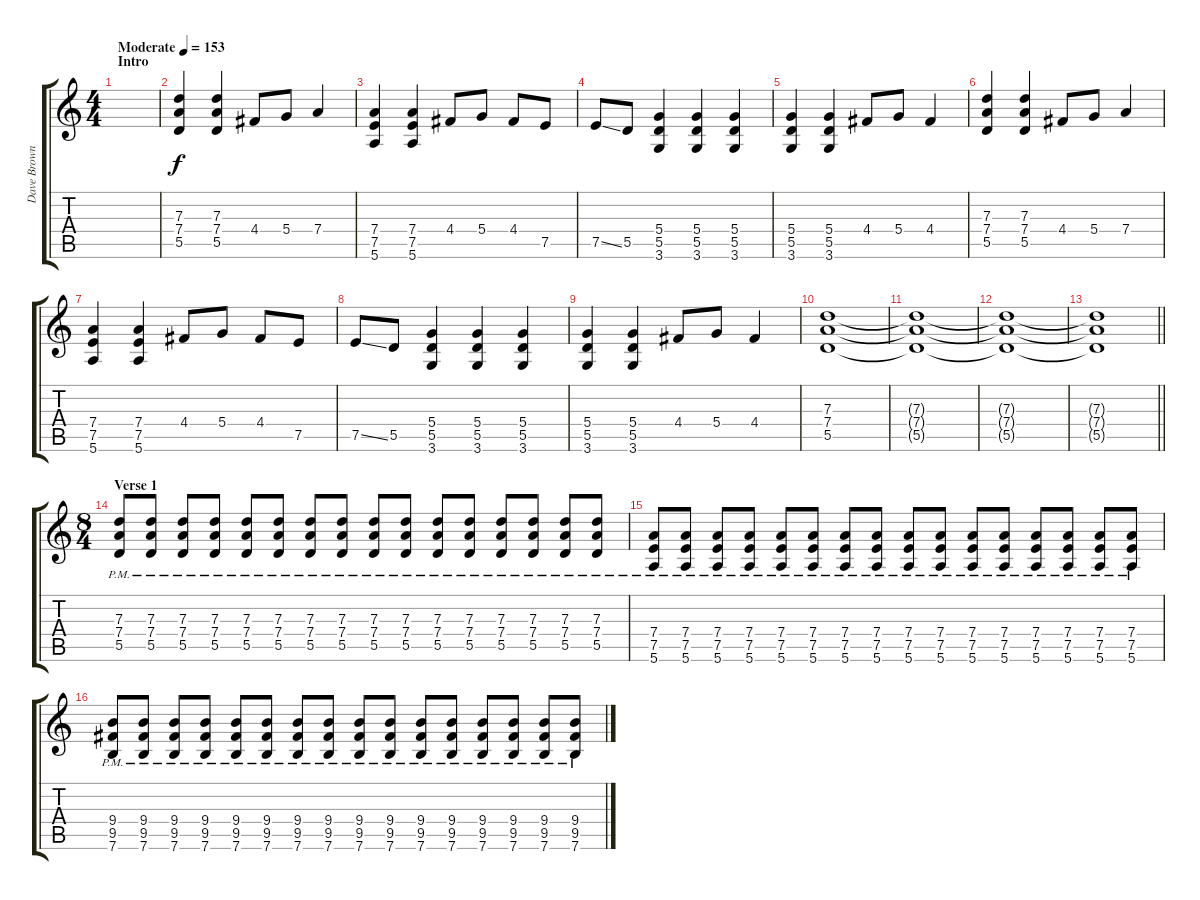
\track ("Dave Brownsound" "Dave Brown") {instrument distortionguitar}
\staff {score tabs}
\tuning (E4 B3 G3 D3 A2 E2) {hide}
\ts (4 4)
\section ("" "Intro")
\tempo (153 "Moderate")
\clef g2
\ks c
|
(7.3 7.4 5.5).4 (7.3 7.4 5.5).4 4.4.8 5.4.8 7.4.4 |
(7.4 7.5 5.6).4 (7.4 7.5 5.6).4 4.4.8 5.4.8 4.4.8 7.5.8 |
7.5{ss}.8 5.5.8 (5.4 5.5 3.6).4 (5.4 5.5 3.6).4 (5.4 5.5 3.6).4 |
(5.4 5.5 3.6).4 (5.4 5.5 3.6).4 4.4.8 5.4.8 4.4.4 |
(7.3 7.4 5.5).4 (7.3 7.4 5.5).4 4.4.8 5.4.8 7.4.4 |
(7.4 7.5 5.6).4 (7.4 7.5 5.6).4 4.4.8 5.4.8 4.4.8 7.5.8 |
7.5{ss}.8 5.5.8 (5.4 5.5 3.6).4 (5.4 5.5 3.6).4 (5.4 5.5 3.6).4 |
(5.4 5.5 3.6).4 (5.4 5.5 3.6).4 4.4.8 5.4.8 4.4.4 |
(7.3 7.4 5.5).1 |
(7.3{t} 7.4{t} 5.5{t}).1 |
(7.3{t} 7.4{t} 5.5{t}).1 |
\barLineRight lightlight
(7.3{t} 7.4{t} 5.5{t}).1 |
\ts (8 4)
\section ("" "Verse 1")
(7.3{pm} 7.4{pm} 5.5{pm}).8 (7.3{pm} 7.4{pm} 5.5{pm}).8 (7.3{pm} 7.4{pm} 5.5{pm}).8 (7.3{pm} 7.4{pm} 5.5{pm}).8 (7.3{pm} 7.4{pm} 5.5{pm}).8 (7.3{pm} 7.4{pm} 5.5{pm}).8 (7.3{pm} 7.4{pm} 5.5{pm}).8 (7.3{pm} 7.4{pm} 5.5{pm}).8 (7.3{pm} 7.4{pm} 5.5{pm}).8 (7.3{pm} 7.4{pm} 5.5{pm}).8 (7.3{pm} 7.4{pm} 5.5{pm}).8 (7.3{pm} 7.4{pm} 5.5{pm}).8 (7.3{pm} 7.4{pm} 5.5{pm}).8 (7.3{pm} 7.4{pm} 5.5{pm}).8 (7.3{pm} 7.4{pm} 5.5{pm}).8 (7.3{pm} 7.4{pm} 5.5{pm}).8 |
(7.4{pm} 7.5{pm} 5.6{pm}).8 (7.4{pm} 7.5{pm} 5.6{pm}).8 (7.4{pm} 7.5{pm} 5.6{pm}).8 (7.4{pm} 7.5{pm} 5.6{pm}).8 (7.4{pm} 7.5{pm} 5.6{pm}).8 (7.4{pm} 7.5{pm} 5.6{pm}).8 (7.4{pm} 7.5{pm} 5.6{pm}).8 (7.4{pm} 7.5{pm} 5.6{pm}).8 (7.4{pm} 7.5{pm} 5.6{pm}).8 (7.4{pm} 7.5{pm} 5.6{pm}).8 (7.4{pm} 7.5{pm} 5.6{pm}).8 (7.4{pm} 7.5{pm} 5.6{pm}).8 (7.4{pm} 7.5{pm} 5.6{pm}).8 (7.4{pm} 7.5{pm} 5.6{pm}).8 (7.4{pm} 7.5{pm} 5.6{pm}).8 (7.4{pm} 7.5{pm} 5.6{pm}).8 |
(9.4{pm} 9.5{pm} 7.6{pm}).8 (9.4{pm} 9.5{pm} 7.6{pm}).8 (9.4{pm} 9.5{pm} 7.6{pm}).8 (9.4{pm} 9.5{pm} 7.6{pm}).8 (9.4{pm} 9.5{pm} 7.6{pm}).8 (9.4{pm} 9.5{pm} 7.6{pm}).8 (9.4{pm} 9.5{pm} 7.6{pm}).8 (9.4{pm} 9.5{pm} 7.6{pm}).8 (9.4{pm} 9.5{pm} 7.6{pm}).8 (9.4{pm} 9.5{pm} 7.6{pm}).8 (9.4{pm} 9.5{pm} 7.6{pm}).8 (9.4{pm} 9.5{pm} 7.6{pm}).8 (9.4{pm} 9.5{pm} 7.6{pm}).8 (9.4{pm} 9.5{pm} 7.6{pm}).8 (9.4{pm} 9.5{pm} 7.6{pm}).8 (9.4{pm} 9.5{pm} 7.6{pm}).8
